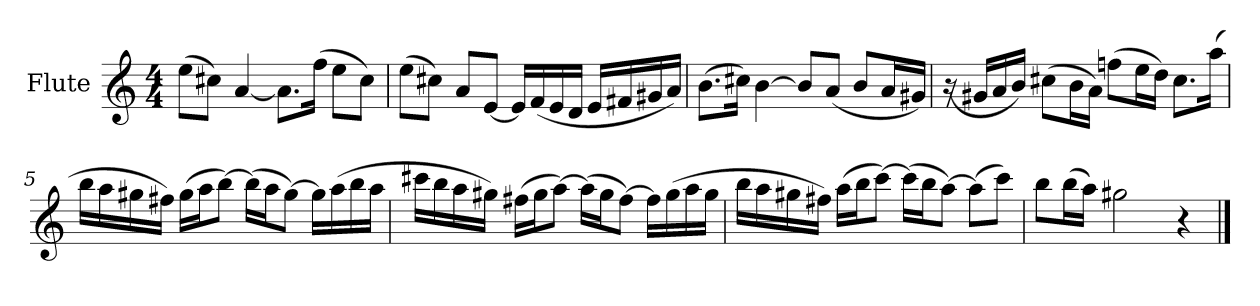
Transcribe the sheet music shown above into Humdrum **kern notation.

**kern
*part1
*staff1
*I"Flute
*I'Fl.
*clefG2
*k[]
*M4/4
*MM56
=1
(>8ee\L
8cc#X\J)
[4a/
8.a\L]
(>16ff\Jk
8ee\L
8cc#\J)
=2
(>8ee\L
8cc#X\J)
8a/L
[8e/J
16e/LL]
(<16f/
16e/
16d/JJ
16e/LL
16f#X/
16g#X/
16a/JJ)
=3
(>8.b\L
16cc#X\Jk)
[4b\
8b/L]
(<8a/J
8b/L
16a/L
16g#X/JJ)
!!LO:LB:g=z
=4
(<16r
16g#X/LL
16a/
16b/JJ)
(>8cc#X\L
16b\L
16a\JJ)
(>8ffn\L
16ee\L
16dd\JJ)
8.cc#\L
(>16aa\Jk
=5
16bb\LL
16aa\
16gg#X\
16ff#X\JJ)
(>16gg#\LL
16aa\J
[8bb\J)
(>16bb\LL]
16aa\J
[8gg#\J)
16gg#\LL]
(>16aa\
16bb\
16aa\JJ
!!LO:LB:g=z
=6
16ccc#X\LL
16bb\
16aa\
16gg#X\JJ)
(>16ff#X\LL
16gg#\J
[8aa\J)
(>16aa\LL]
16gg#\J
[8ff#\J)
16ff#\LL]
(>16gg#\
16aa\
16gg#\JJ
=7
16bb\LL
16aa\
16gg#X\
16ff#X\JJ)
(>16aa\LL
16bb\J
[8ccc\J)
(>16ccc\LL]
16bb\J
[8aa\J)
(>8aa\L]
8ccc\J)
=8
8bb\L
(>16bb\L
16aa\JJ)
2gg#X\
4r
==
*-
